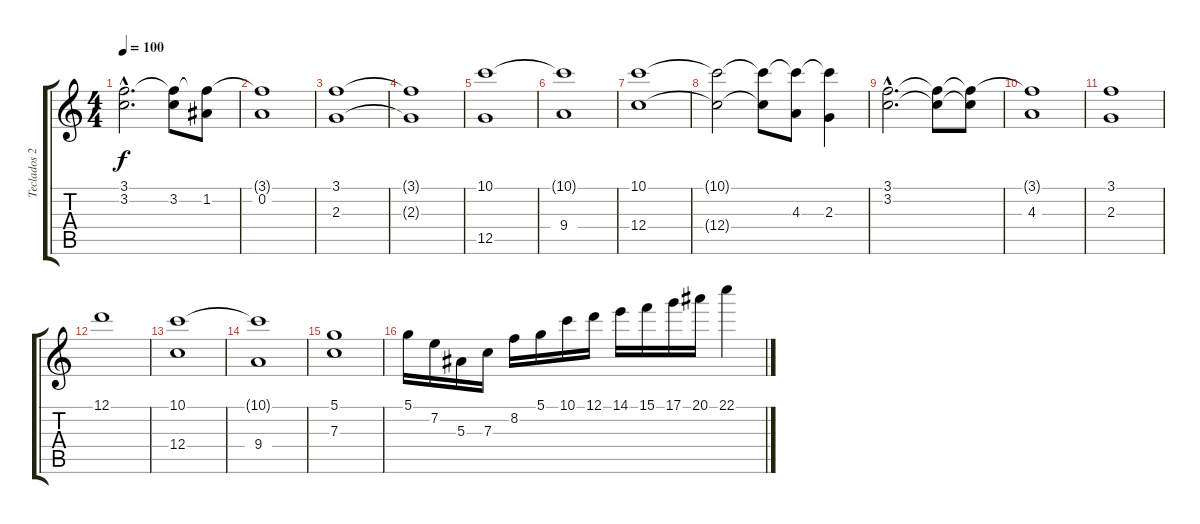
\track ("Teclados 2" "Teclados 2") {instrument stringensemble2}
\staff {score tabs}
\tuning (D5 A4 F4 C4 G3 D3) {hide}
\ts (4 4)
\tempo 100
\clef g2
\ks c
(3.1{hac} 3.2{hac}).2{d dy f} (3.1{t} 3.2).8 (3.1{t} 1.2).8 |
(3.1{t} 0.2).1 |
(3.1 2.3).1 |
(3.1{t} 2.3{t}).1 |
(10.1 12.5).1 |
(10.1{t} 9.4).1 |
(10.1 12.4).1 |
(10.1{t} 12.4{t}).2 (10.1{t} 12.4{t}).8 (10.1{t} 4.3).8 (10.1{t} 2.3).4 |
(3.1{hac} 3.2{hac}).2{d} (3.1{t} 3.2{t}).8 (3.1{t} 3.2{t}).8 |
(3.1{t} 4.3).1 |
(3.1 2.3).1 |
12.1.1 |
(10.1 12.4).1 |
(10.1{t} 9.4).1 |
(5.1 7.3).1 |
5.1.16 7.2.16 5.3.16 7.3.16 8.2.16 5.1.16 10.1.16 12.1.16 14.1.16 15.1.16 17.1.16 20.1.16 22.1.4
